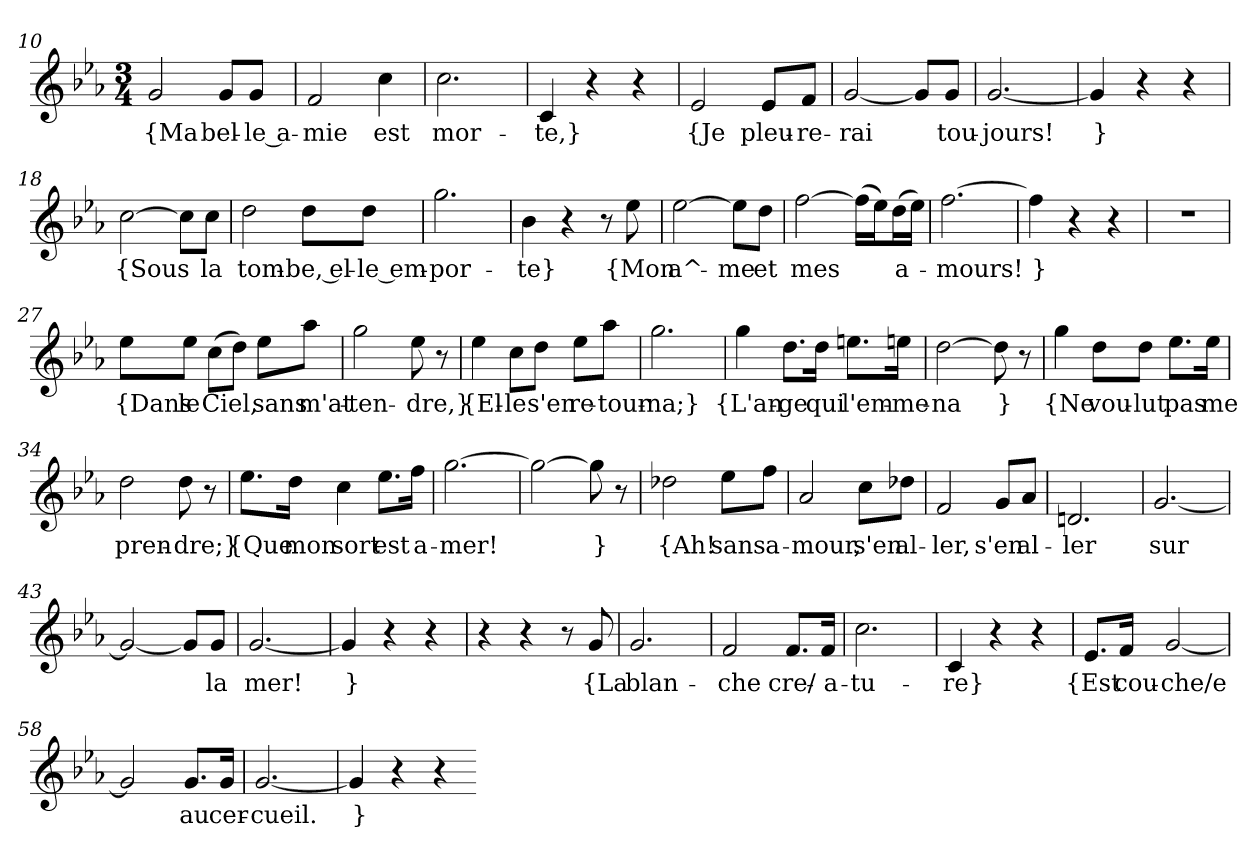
**kern	**text
*part1	*part1
*staff1	*staff1
*clefG2	*
*k[b-e-a-]	*
*M3/4	*
=10	=10
2g	{Ma
8g/L	bel-
8g/J	-le a-
=11	=11
2f	-mie
4cc	est
=12	=12
2.cc	mor-
=13	=13
4c	-te,}
4r	.
4r	.
=14	=14
2e-	{Je
8e-/L	pleu-
8f/J	-re-
=15	=15
[2g	-rai
8g/L]	.
8g/J	tou-
=16	=16
[2.g	-jours!
=17	=17
4g]	}
4r	.
4r	.
=18	=18
[2cc	{Sous
8cc\L]	.
8cc\J	la
=19	=19
2dd	tom-
8dd\L	-be, el-
8dd\J	-le em-
=20	=20
2.gg	-por-
=21	=21
4b-	-te}
4r	.
8r	.
8ee-	{Mon
=22	=22
[2ee-	a^-
8ee-\L]	-me
8dd\J	et
=23	=23
[2ff	mes
(16ff\LL]	.
16ee-\J)	.
(16dd\L	a-
16ee-\JJ)	.
=24	=24
[2.ff	-mours!
=25	=25
4ff]	}
4r	.
4r	.
=26	=26
2.r	.
=27	=27
8ee-\L	{Dans
8ee-\J	le
(8cc\L	Ciel,
8dd\J)	.
8ee-\L	sans
8aa-\J	m'at-
=28	=28
2gg	-ten-
8ee-	-dre,}
8r	.
=29	=29
4ee-	{El-
8cc\L	-le
8dd\J	s'en
8ee-\L	re-
8aa-\J	-tour-
=30	=30
2.gg	-na;}
=31	=31
4gg	{L'an-
8.dd\L	-ge
16dd\Jk	qui
8.een\L	l'em-
16een\Jk	-me-
=32	=32
[2dd	-na
8dd]	}
8r	.
=33	=33
4gg	{Ne
8dd\L	vou-
8dd\J	-lut
8.ee-\L	pas
16ee-\Jk	me
=34	=34
2dd	pren-
8dd	-dre;}
8r	.
=35	=35
8.ee-\L	{Que
16dd\Jk	mon
4cc	sort
8.ee-\L	est
16ff\Jk	a-
=36	=36
[2.gg	-mer!
=37	=37
2gg_	.
8gg]	}
8r	.
=38	=38
2dd-X	{Ah!
8ee-\L	sans
8ff\J	a-
=39	=39
2a-	-mour,
8cc\L	s'en
8dd-X\J	al-
=40	=40
2f	-ler,
8g/L	s'en
8a-/J	al-
=41	=41
2.dn	-ler
=42	=42
[2.g	sur
=43	=43
2g_	.
8g/L]	.
8g/J	la
=44	=44
[2.g	mer!
=45	=45
4g]	}
4r	.
4r	.
=52	=52
4r	.
4r	.
8r	.
8g	{La
=53	=53
2.g	blan-
=54	=54
2f	-che
8.f/L	cre/-
16f/Jk	-a-
=55	=55
2.cc	-tu-
=56	=56
4c	-re}
4r	.
4r	.
=57	=57
8.e-/L	{Est
16f/Jk	cou-
[2g	-che/e
=58	=58
2g]	.
8.g/L	au
16g/Jk	cer-
=59	=59
[2.g	-cueil.
=60	=60
4g]	}
4r	.
4r	.
=-	=-
*-	*-
